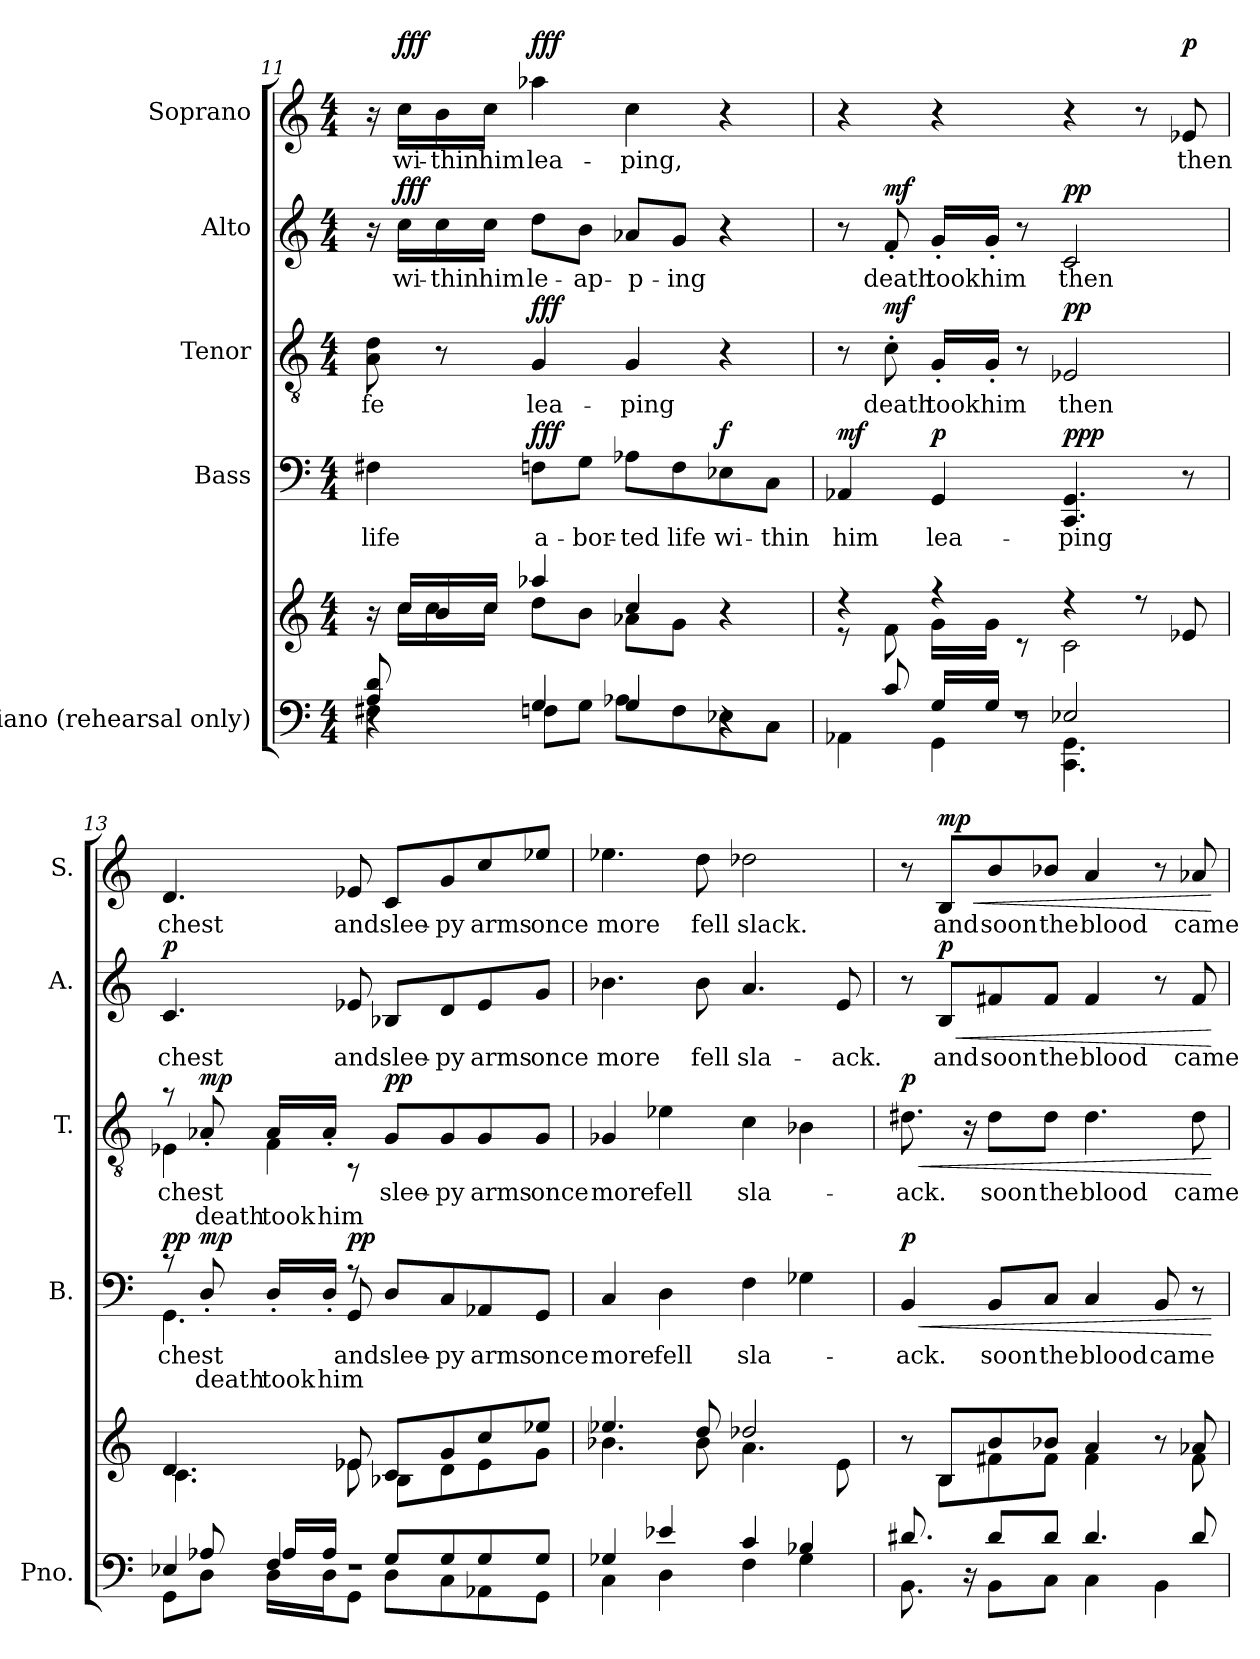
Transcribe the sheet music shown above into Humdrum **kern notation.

**kern	**kern	**kern	**text	**text	**dynam	**kern	**text	**text	**dynam	**kern	**text	**dynam	**kern	**text	**dynam
*part5	*part5	*part4	*part4	*part4	*part4	*part3	*part3	*part3	*part3	*part2	*part2	*part2	*part1	*part1	*part1
*staff6	*staff5	*staff4	*staff4	*staff4	*staff4	*staff3	*staff3	*staff3	*staff3	*staff2	*staff2	*staff2	*staff1	*staff1	*staff1
*I"Piano  (rehearsal only)	*	*I"Bass	*	*	*	*I"Tenor	*	*	*	*I"Alto	*	*	*I"Soprano	*	*
*I'Pno.	*	*I'B.	*	*	*	*I'T.	*	*	*	*I'A.	*	*	*I'S.	*	*
*clefF4	*clefG2	*clefF4	*	*	*	*clefGv2	*	*	*	*clefG2	*	*	*clefG2	*	*
*k[]	*k[]	*k[]	*	*	*	*k[]	*	*	*	*k[]	*	*	*k[]	*	*
*M4/4	*M4/4	*M4/4	*	*	*	*M4/4	*	*	*	*M4/4	*	*	*M4/4	*	*
=11	=11	=11	=11	=11	=11	=11	=11	=11	=11	=11	=11	=11	=11	=11	=11
*^	*^	*	*	*	*	*	*	*	*	*	*	*	*	*	*
*	*^	*	*	*	*	*	*	*	*	*	*	*	*	*	*	*	*
!	!	!	!	!	!	!LO:LY:b	!	!	!	!LO:LY:b	!	!	!	!	!	!	!	!
4r	4F#X\	8A/ 8d/	16r	16ryy	4F#X\	life	.	.	8A\ 8d\	-fe	.	.	16r	.	.	16r	.	.
!	!	!	!	!	!	!	!	!	!	!	!	!	!	!LO:LY:b	!LO:DY:b	!	!LO:LY:b	!LO:DY:b
.	.	.	16cc/LL	16cc\LL	.	.	.	.	.	.	.	.	16cc\LL	wi-	fff	16cc\LL	wi-	fff
!	!	!	!	!	!	!	!	!	!	!	!	!	!	!LO:LY:b	!	!	!LO:LY:b	!
.	.	8ryy	16b/	16cc\	.	.	.	.	8r	.	.	.	16cc\	-thin	.	16b\	-thin	.
!	!	!	!	!	!	!	!	!	!	!	!	!	!	!LO:LY:b	!	!	!LO:LY:b	!
.	.	.	16cc/JJ	16cc\JJ	.	.	.	.	.	.	.	.	16cc\JJ	him	.	16cc\JJ	him	.
*	*v	*v	*	*	*	*	*	*	*	*	*	*	*	*	*	*	*	*
!	!	!	!	!	!LO:LY:b	!	!LO:DY:b	!	!LO:LY:b	!	!LO:DY:b	!	!LO:LY:b	!	!	!LO:LY:b	!LO:DY:b
4G/	8Fn\L	4aa-X/	8dd\L	8Fn\L	a-	.	fff	4G/	lea-	.	fff	8dd\L	le-	.	4aa-X\	lea-	fff
!	!	!	!	!	!LO:LY:b	!	!	!	!	!	!	!	!LO:LY:b	!	!	!	!
.	8G\J	.	8b\J	8G\J	-bor-	.	.	.	.	.	.	8b\J	-ap-	.	.	.	.
!	!	!	!	!	!LO:LY:b	!	!	!	!LO:LY:b	!	!	!	!LO:LY:b	!	!	!LO:LY:b	!
4G/	8A-X\L	4cc/	8a-X\L	8A-X\L	-ted	.	.	4G/	-ping	.	.	8a-X/L	-p-	.	4cc\	-ping,	.
!	!	!	!	!	!LO:LY:b	!	!	!	!	!	!	!	!LO:LY:b	!	!	!	!
.	8F\	.	8g\J	8F\	life	.	.	.	.	.	.	8g/J	-ing	.	.	.	.
*	*^	*	*	*	*	*	*	*	*	*	*	*	*	*	*	*	*
!	!	!	!	!	!	!LO:LY:b	!	!LO:DY:b	!	!	!	!	!	!	!	!	!	!
4r	8E-X\	4r	4r	4ryy	8E-X\	wi-	.	f	4r	.	.	.	4r	.	.	4r	.	.
!	!	!	!	!	!	!LO:LY:b	!	!	!	!	!	!	!	!	!	!	!	!
.	8C\J	.	.	.	8C\J	-thin	.	.	.	.	.	.	.	.	.	.	.	.
=12	=12	=12	=12	=12	=12	=12	=12	=12	=12	=12	=12	=12	=12	=12	=12	=12	=12	=12
!	!	!	!	!	!	!LO:LY:b	!	!LO:DY:b	!	!	!	!	!	!	!	!	!	!
1r	4AA-X\	8ryy	4r	8r	4AA-X/	him	.	mf	8r	.	.	.	8r	.	.	4r	.	.
!	!	!	!	!	!	!	!	!	!	!LO:LY:b	!	!LO:DY:b	!	!LO:LY:b	!LO:DY:b	!	!	!
.	.	8c/	.	8f\	.	.	.	.	8c'\	death	.	mf	8f'/	death	mf	.	.	.
!	!	!	!	!	!	!LO:LY:b	!	!LO:DY:b	!	!LO:LY:b	!	!	!	!LO:LY:b	!	!	!	!
.	4GG\	16G/LL	4r	16g\LL	4GG/	lea-	.	p	16G'/LL	took	.	.	16g'/LL	took	.	4r	.	.
!	!	!	!	!	!	!	!	!	!	!LO:LY:b	!	!	!	!LO:LY:b	!	!	!	!
.	.	16G/JJ	.	16g\JJ	.	.	.	.	16G'/JJ	him	.	.	16g'/JJ	him	.	.	.	.
.	.	8r	.	8r	.	.	.	.	8r	.	.	.	8r	.	.	.	.	.
!	!	!	!	!	!	!LO:LY:b	!	!LO:DY:b	!	!LO:LY:b	!	!LO:DY:b	!	!LO:LY:b	!LO:DY:b	!	!	!
.	4.CC\ 4.GG\	2E-X/	4r	2c\	4.CC/ 4.GG/	-ping	.	ppp	2E-X/	then	.	pp	2c/	then	pp	4r	.	.
.	.	.	8r	.	.	.	.	.	.	.	.	.	.	.	.	8r	.	.
!	!	!	!	!	!	!	!	!	!	!	!	!	!	!	!	!	!LO:LY:b	!LO:DY:b
.	8ryy	.	8e-X/	.	8r	.	.	.	.	.	.	.	.	.	.	8e-X/	then	p
!!LO:PB:g=z
=13	=13	=13	=13	=13	=13	=13	=13	=13	=13	=13	=13	=13	=13	=13	=13	=13	=13	=13
*	*	*^	*	*	*	*	*	*	*	*	*	*	*	*	*	*	*	*
!	!	!	!	!	!	!	!LO:LY:b	!	!LO:DY:b	!	!LO:LY:b	!	!	!	!LO:LY:b	!LO:DY:b	!	!LO:LY:b	!
*	*	*	*	*	*	*^	*	*	*	*^	*	*	*	*	*	*	*	*	*
1r	8GG\L	4E-X/	8ryy	4.d/	4.c\	4.GG\	8rc	chest	.	pp	4E-X\	8ra	chest	.	.	4.c/	chest	p	4.d/	chest	.
!	!	!	!	!	!	!	!	!	!LO:LY:b	!LO:DY:b	!	!	!LO:LY:b	!LO:LY:b	!LO:DY:b	!	!	!	!	!	!
.	8D\J	.	8A-X/	.	.	.	8D'/	.	death	mp	.	8A-X'/	.	death	mp	.	.	.	.	.	.
!	!	!	!	!	!	!	!	!	!LO:LY:b	!	!	!	!LO:LY:b	!	!	!	!	!	!	!	!
!	!	!	!	!	!	!	!	!	!	!	!	!	!	!LO:LY:b	!	!	!	!	!	!	!
.	16D\LL	4F/	16A-/LL	.	.	.	16D'/LL	.	took	.	4F\	16A-'/LL	.	took	.	.	.	.	.	.	.
!	!	!	!	!	!	!	!	!	!LO:LY:b	!	!	!	!	!LO:LY:b	!	!	!	!	!	!	!
.	16D\J	.	16A-/JJ	.	.	.	16D'/JJ	.	him	.	.	16A-'/JJ	.	him	.	.	.	.	.	.	.
!	!	!	!	!	!	!	!	!LO:LY:b	!	!LO:DY:b	!	!	!	!	!	!	!LO:LY:b	!	!	!LO:LY:b	!
.	8GG\J	.	2ryy	8e-X/	8e-X\	8GG/	8rA	and	.	pp	.	8r	.	.	.	8e-X/	and	.	8e-X/	and	.
!	!	!	!	!	!	!	!	!LO:LY:b	!	!	!	!	!LO:LY:b	!	!LO:DY:b	!	!LO:LY:b	!	!	!LO:LY:b	!
.	8D\L	8G/L	.	8c/L	8B-X\L	8D/L	2ryy	slee-	.	.	8G/L	2ryy	slee-	.	pp	8B-X/L	slee-	.	8c/L	slee-	.
!	!	!	!	!	!	!	!	!LO:LY:b	!	!	!	!	!LO:LY:b	!	!	!	!LO:LY:b	!	!	!LO:LY:b	!
.	8C\	8G/	.	8g/	8d\	8C/	.	-py	.	.	8G/	.	-py	.	.	8d/	-py	.	8g/	-py	.
!	!	!	!	!	!	!	!	!LO:LY:b	!	!	!	!	!LO:LY:b	!	!	!	!LO:LY:b	!	!	!LO:LY:b	!
.	8AA-X\	8G/	.	8cc/	8e-\	8AA-X/	.	arms	.	.	8G/	.	arms	.	.	8e-/	arms	.	8cc/	arms	.
!	!	!	!	!	!	!	!	!LO:LY:b	!	!	!	!	!LO:LY:b	!	!	!	!LO:LY:b	!	!	!LO:LY:b	!
.	8GG\J	8G/J	8ryy	8ee-X/J	8g\J	8GG/J	.	once	.	.	8G/J	.	once	.	.	8g/J	once	.	8ee-X/J	once	.
*	*	*	*	*	*	*v	*v	*	*	*	*	*	*	*	*	*	*	*	*	*	*
*	*	*	*	*	*	*	*	*	*	*v	*v	*	*	*	*	*	*	*	*	*
=14	=14	=14	=14	=14	=14	=14	=14	=14	=14	=14	=14	=14	=14	=14	=14	=14	=14	=14	=14
!	!	!	!	!	!	!	!LO:LY:b	!	!	!	!LO:LY:b	!	!	!	!LO:LY:b	!	!	!LO:LY:b	!
*	*v	*v	*v	*	*	*	*	*	*	*	*	*	*	*	*	*	*	*	*
4G-X/	4C\	4.ee-X/	4.b-X\	4C/	more	.	.	4G-X/	more	.	.	4.b-X\	more	.	4.ee-X\	more	.
!	!	!	!	!	!LO:LY:b	!	!	!	!LO:LY:b	!	!	!	!	!	!	!	!
4e-X/	4D\	.	.	4D\	fell	.	.	4e-X\	fell	.	.	.	.	.	.	.	.
!	!	!	!	!	!	!	!	!	!	!	!	!	!LO:LY:b	!	!	!LO:LY:b	!
.	.	8dd/	8b-\	.	.	.	.	.	.	.	.	8b-\	fell	.	8dd\	fell	.
!	!	!	!	!	!LO:LY:b	!	!	!	!LO:LY:b	!	!	!	!LO:LY:b	!	!	!LO:LY:b	!
4c/	4F\	2dd-X/	4.a\	4F\	sla-	.	.	4c\	sla-	.	.	4.a/	sla-	.	2dd-X\	slack.	.
4B-X/	4G-\	.	.	4G-X\	.	.	.	4B-X\	.	.	.	.	.	.	.	.	.
!	!	!	!	!	!	!	!	!	!	!	!	!	!LO:LY:b	!	!	!	!
.	.	.	8e\	.	.	.	.	.	.	.	.	8e/	-ack.	.	.	.	.
=15	=15	=15	=15	=15	=15	=15	=15	=15	=15	=15	=15	=15	=15	=15	=15	=15	=15
!	!	!	!	!	!LO:LY:b	!	!LO:HP:b	!	!LO:LY:b	!	!LO:HP:b	!	!	!	!	!	!
!	!	!	!	!	!	!	!LO:DY:n=1:b	!	!	!	!LO:DY:n=1:b	!	!	!	!	!	!
8.d#X/	8.BB\	8r	8ryy	4BB/	-ack.	.	< p	8.d#X\	-ack.	.	< p	8r	.	.	8r	.	.
!	!	!	!	!	!	!	!	!	!	!	!	!	!LO:LY:b	!LO:HP:b	!	!LO:LY:b	!LO:HP:b
!	!	!	!	!	!	!	!	!	!	!	!	!	!	!LO:DY:n=1:b	!	!	!LO:DY:n=1:b
.	.	8B/L	8B\L	.	.	.	.	.	.	.	.	8B/L	and	< p	8B/L	and	< mp
16r	16ryy	.	.	.	.	.	.	16r	.	.	.	.	.	.	.	.	.
!	!	!	!	!	!LO:LY:b	!	!	!	!LO:LY:b	!	!	!	!LO:LY:b	!	!	!LO:LY:b	!
8d#/L	8BB\L	8b/	8f#X\	8BB/L	soon	.	.	8d#\L	soon	.	.	8f#X/	soon	.	8b/	soon	.
!	!	!	!	!	!LO:LY:b	!	!	!	!LO:LY:b	!	!	!	!LO:LY:b	!	!	!LO:LY:b	!
8d#/J	8C\J	8b-X/J	8f#\J	8C/J	the	.	.	8d#\J	the	.	.	8f#/J	the	.	8b-X/J	the	.
!	!	!	!	!	!LO:LY:b	!	!	!	!LO:LY:b	!	!	!	!LO:LY:b	!	!	!LO:LY:b	!
4.d#/	4C\	4a/	4f#\	4C/	blood	.	.	4.d#\	blood	.	.	4f#/	blood	.	4a/	blood	.
!	!	!	!	!	!LO:LY:b	!	!	!	!	!	!	!	!	!	!	!	!
.	4BB\	8r	8ryy	8BB/	came	.	.	.	.	.	.	8r	.	.	8r	.	.
!	!	!	!	!	!	!	!	!	!LO:LY:b	!	!	!	!LO:LY:b	!	!	!LO:LY:b	!
8d#/	.	8a-X/	8f#\	8r	.	.	.	8d#\	came	.	.	8f#/	came	.	8a-X/	came	.
*v	*v	*	*	*	*	*	*	*	*	*	*	*	*	*	*	*	*
*	*v	*v	*	*	*	*	*	*	*	*	*	*	*	*	*	*
.	.	.	.	.	[	.	.	.	[	.	.	[	.	.	[
=	=	=	=	=	=	=	=	=	=	=	=	=	=	=	=
*-	*-	*-	*-	*-	*-	*-	*-	*-	*-	*-	*-	*-	*-	*-	*-
